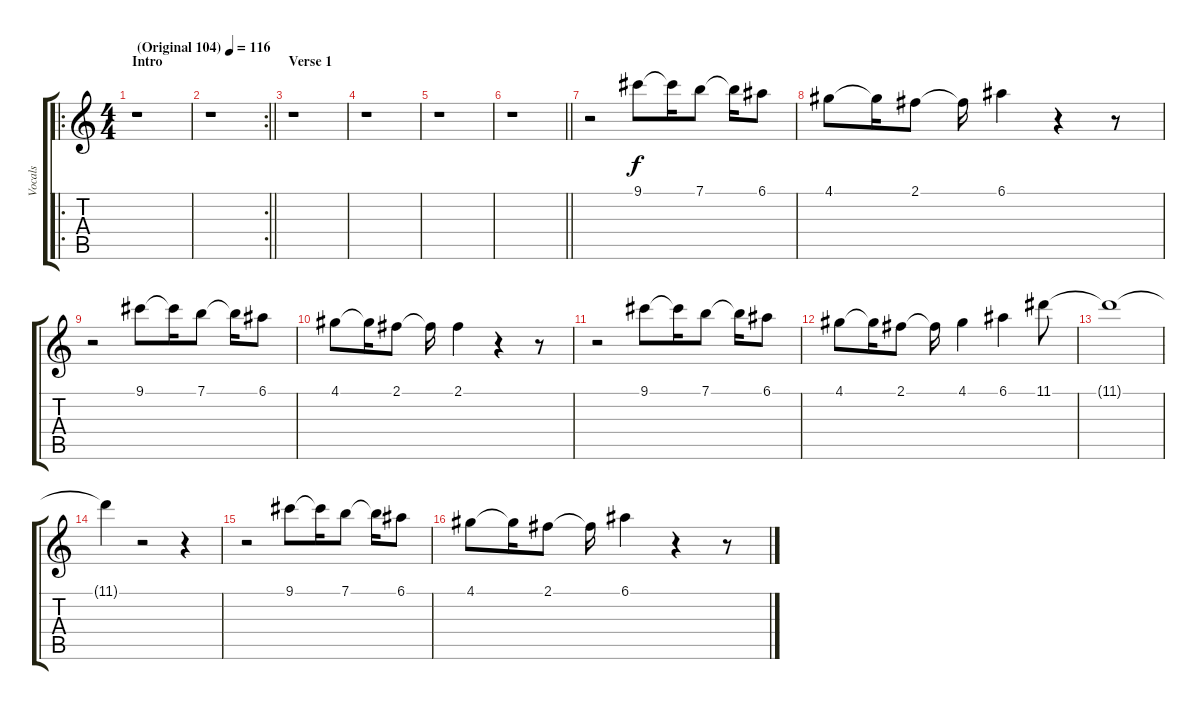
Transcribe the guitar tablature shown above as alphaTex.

\track ("Vocals" "Vocals") {instrument overdrivenguitar}
\staff {score tabs}
\tuning (E4 B3 G3 D3 A2 E2) {hide}
\ro
\ts (4 4)
\section ("" "Intro")
\tempo (116 "(Original 104)")
\clef g2
\ks c
r.1{dy f instrument overdrivenguitar} |
\rc 2
\barLineRight lightlight
r.1 |
\section ("" "Verse 1")
r.1 |
r.1 |
r.1 |
\barLineRight lightlight
r.1 |
\section ("" "")
r.2 9.1.8 9.1{t}.16 7.1.8 7.1{t}.16 6.1.8 |
4.1.8 4.1{t}.16 2.1.8 2.1{t}.16 6.1.4 r.4 r.8 |
r.2 9.1.8 9.1{t}.16 7.1.8 7.1{t}.16 6.1.8 |
4.1.8 4.1{t}.16 2.1.8 2.1{t}.16 2.1.4 r.4 r.8 |
r.2 9.1.8 9.1{t}.16 7.1.8 7.1{t}.16 6.1.8 |
4.1.8 4.1{t}.16 2.1.8 2.1{t}.16 4.1.4 6.1.4 11.1.8 |
11.1{t}.1 |
11.1{t}.4 r.2 r.4 |
r.2 9.1.8 9.1{t}.16 7.1.8 7.1{t}.16 6.1.8 |
4.1.8 4.1{t}.16 2.1.8 2.1{t}.16 6.1.4 r.4 r.8
